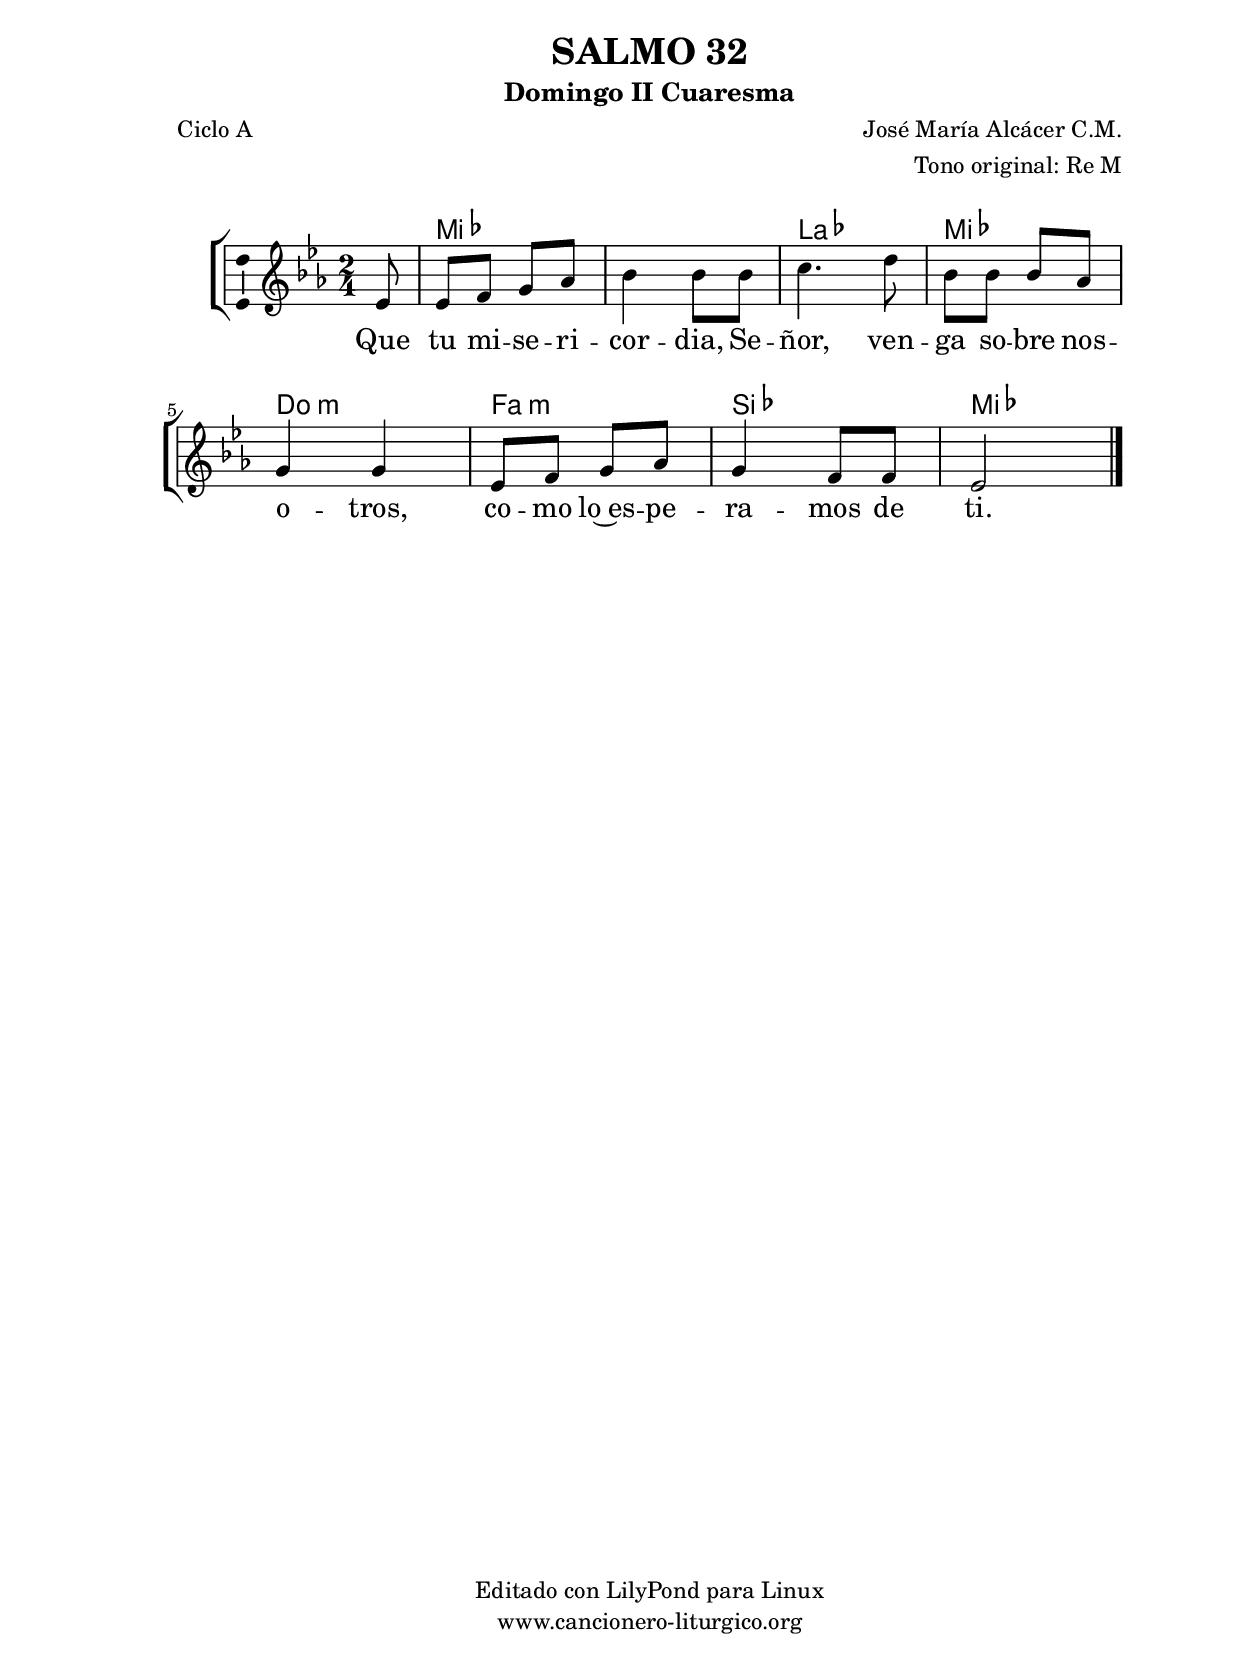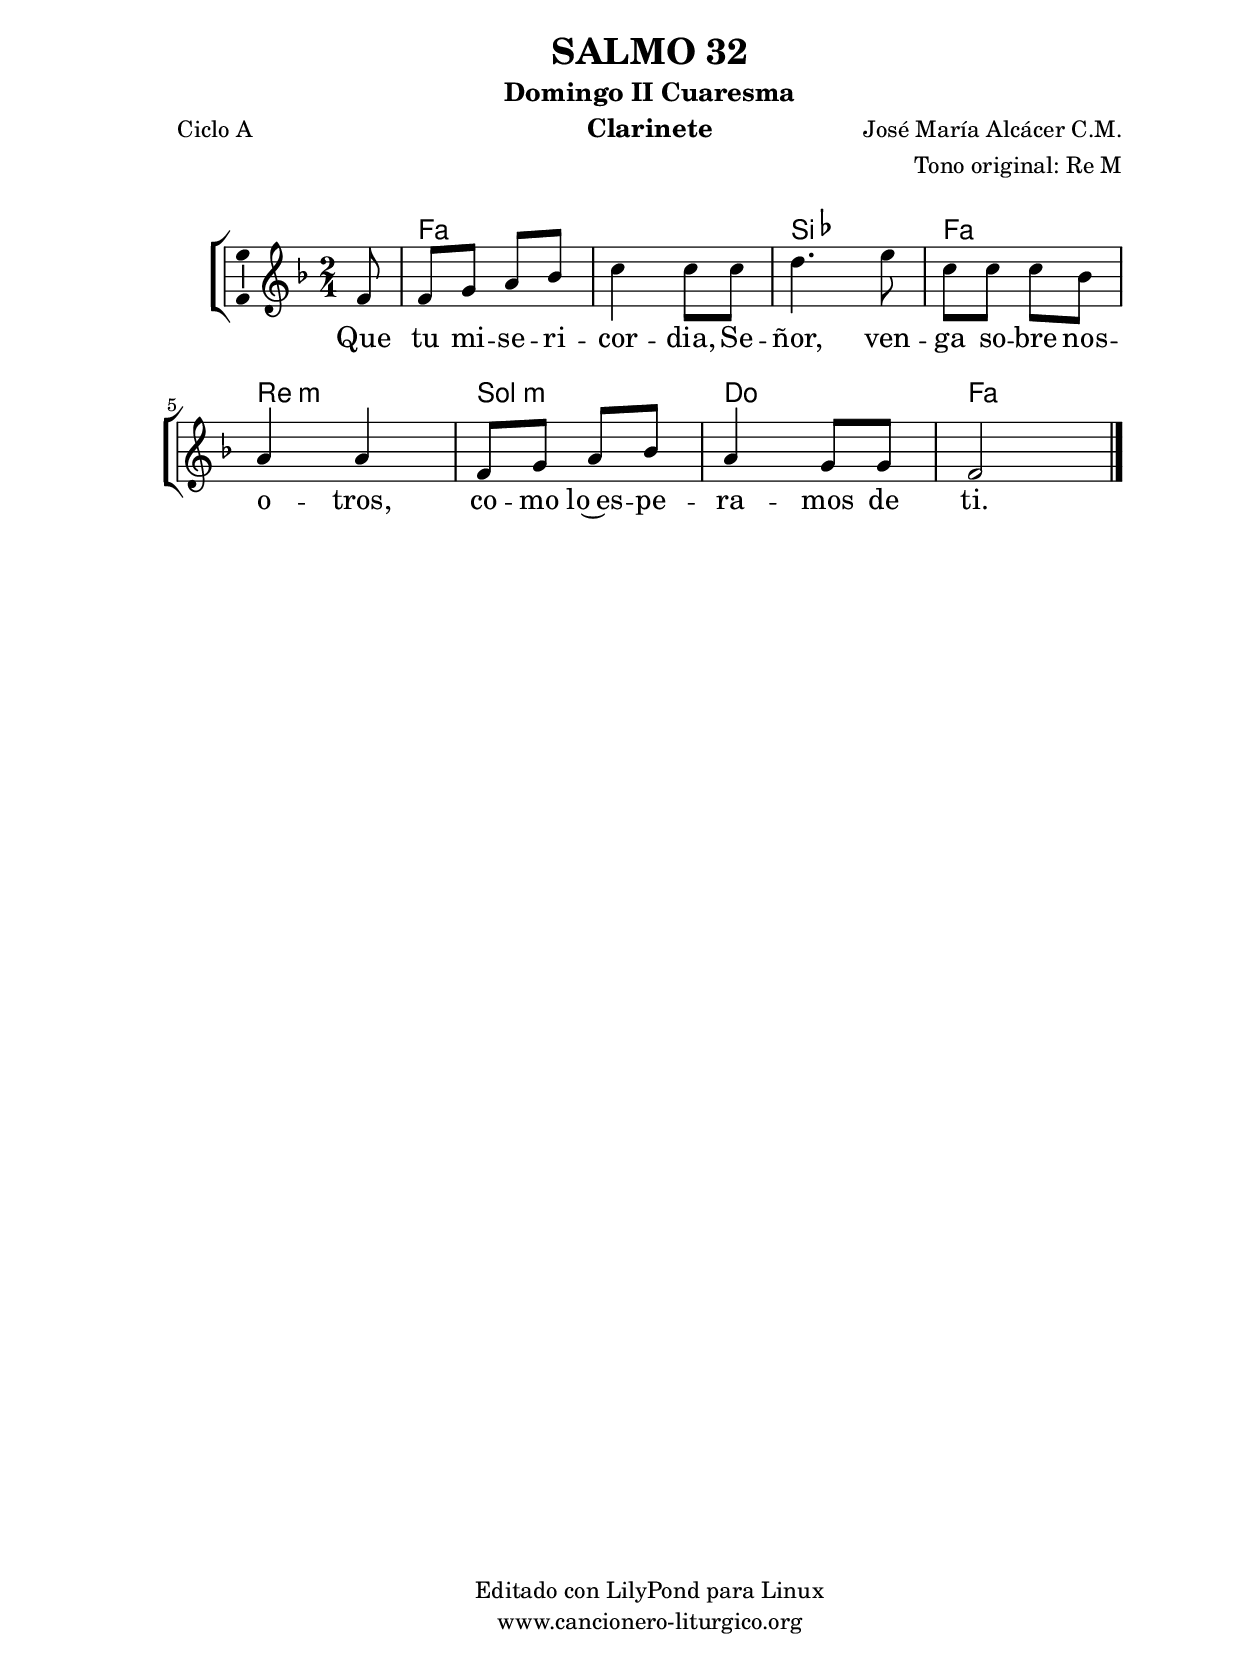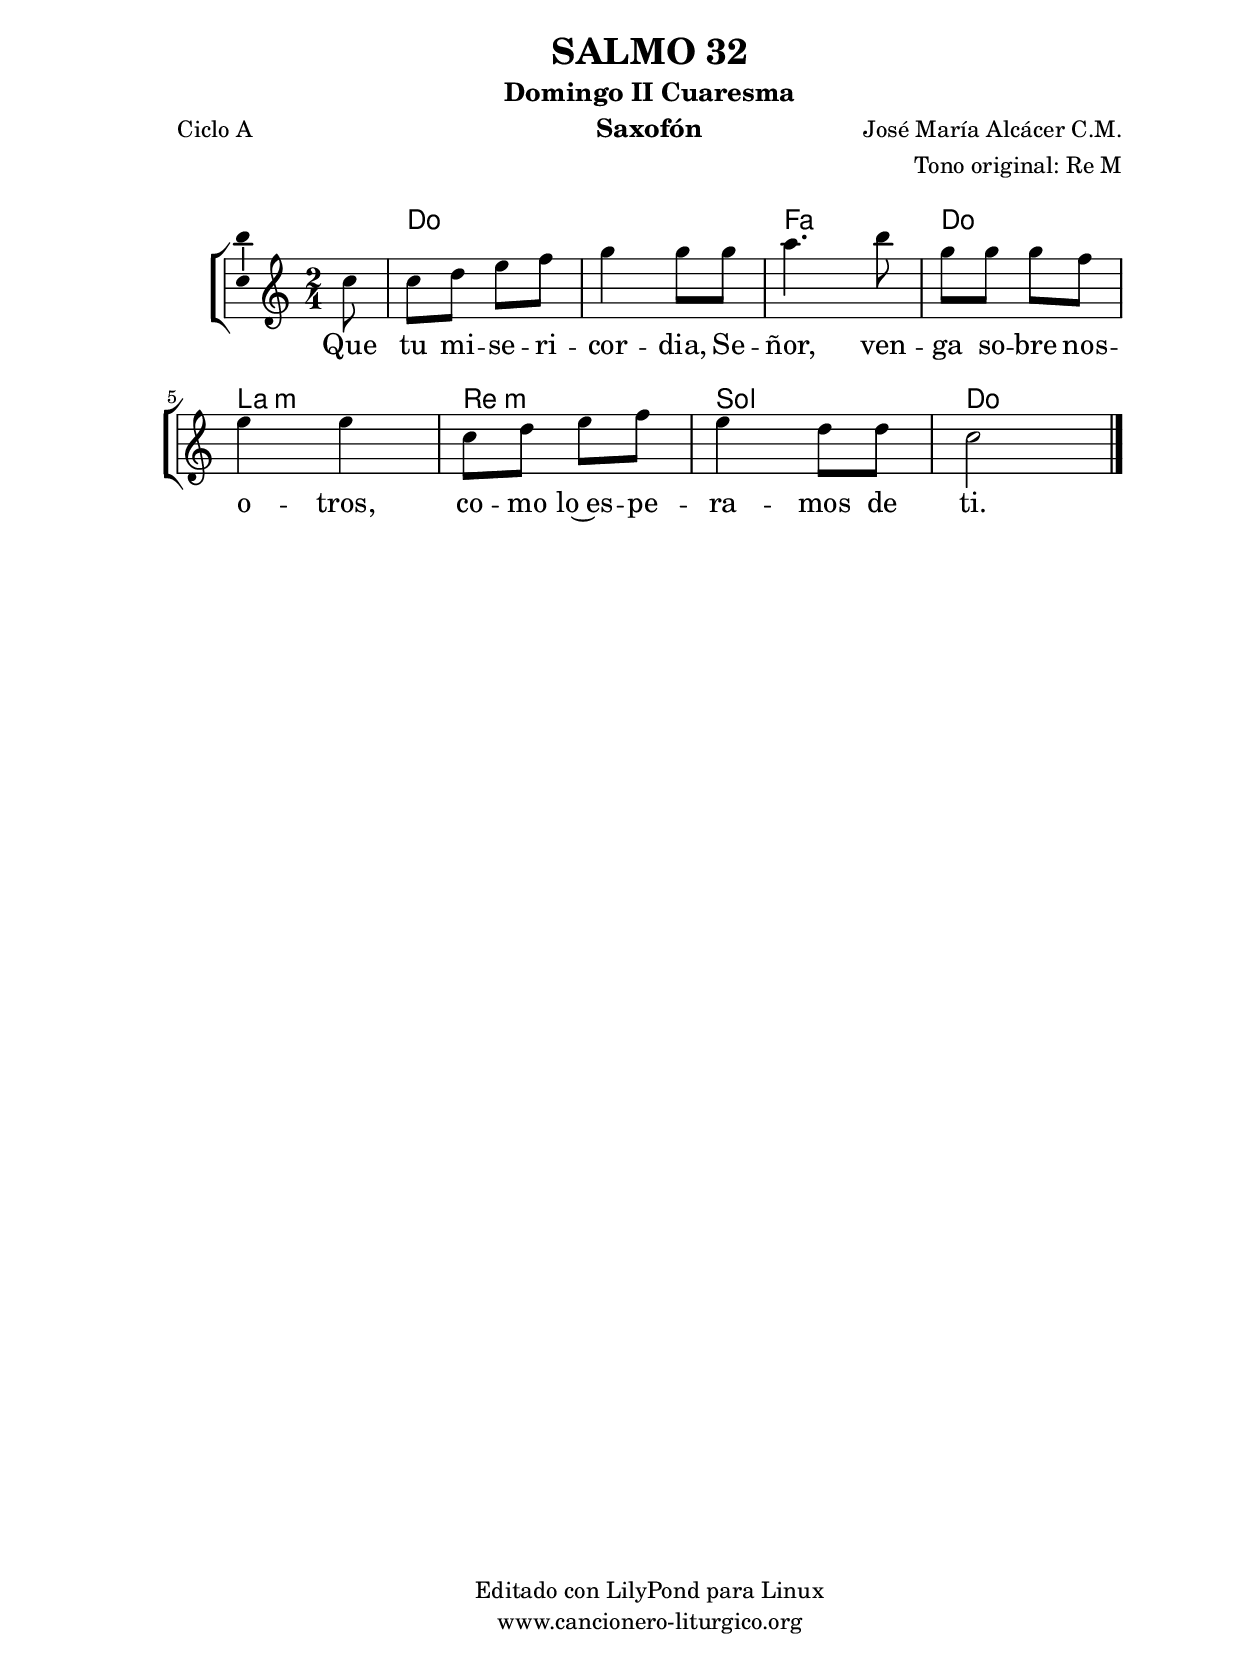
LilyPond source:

%
%para convertir .midi en .wav:
%timidity filename.midi -Ow -o finename.wav
%
%
%Para convertir de .wav a .mp3:
%lame -h -m j filename.wav
%
%
%para escuchar el midi:
%timidity nombrefichero.midi
%


%versión de lilypond para la que se ha escrito esta partitura:
\version "2.16.0"

	%Tamaño papel
	#(set-default-paper-size "a4")
	%Tamaño partitura
	#(set-global-staff-size 20)
	%No responde al pulsar sobre una nota
	#(ly:set-option 'point-and-click #f)

%parámetros del encabezamiento:
\header {
	title = "SALMO 32"
	subtitle = "Domingo II Cuaresma"
	composer = "José María Alcácer C.M."
	poet = "Ciclo A"
	meter = ""
	arranger = "Tono original: Re M"
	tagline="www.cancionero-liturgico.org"
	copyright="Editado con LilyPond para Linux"
	}

%parámetros asociados al papel:
\paper  {
	oddHeaderMarkup = \markup {\fill-line { \on-the-fly #not-first-page \fromproperty #'header:title \on-the-fly #not-first-page \fromproperty #'header:composer }}
	evenHeaderMarkup = \markup {\fill-line { \fromproperty #'header:composer \fromproperty #'header:title }}
	#(set-paper-size "a4")
	print-page-number = ##f
	first-page-number = 1
	print-first-page-number = ##f
%	head-separation = 3.0 \cm
	top-margin = 2.0 \cm
	bottom-margin = 0.5\cm
%%%	bottom-margin = -1.0\cm
	left-margin = 3.0 \cm
	line-width = 16.0 \cm 
	indent = 8\mm
	interscoreline = 2.\mm
	between-system-space = 15\mm
%	para que las partituras no llenen la hoja:
	ragged-bottom = ##t
%	idem para la última hoja:
	ragged-last-bottom = ##f
%	para que las partituras llenen el ancho del papel:
	ragged-last = ##f
	after-title-space = 2.5 \cm
%page-count=1
%system-count=1

	%Flexible Vertical Spacing
%	markup-markup-spacing =
%	#'((basic-distance . 15) (minimum-distance . 15) (padding . 3))
	markup-system-spacing =
	#'((basic-distance . 15) (minimum-distance . 15) (padding . 3))
	system-system-spacing =
	#'((basic-distance . 15) (minimum-distance . 15) (padding . 3))
	score-system-spacing =
	#'((basic-distance . 15) (minimum-distance . 15) (padding . 5))
%	top-system-spacing = % header
%	#'((basic-distance . 8) (minimum-distance . 0) (padding . 3))
%	top-markup-spacing =
%	#'((basic-distance . 20) (minimum-distance . 20) (padding . 3))
	last-bottom-spacing = % footer
	#'((basic-distance . 5) (minimum-distance . 5) (padding . 3))
%	score-markup-spacing =
%	#'((basic-distance . 16) (minimum-distance . 13) (padding . 3))

	}


%parámetros que afectan a toda la partitura:
global =  {
	%clave de sol (G):
	\clef G
	%armadura:
	\transpose d ees
	\key d \major
	\tempo 4=76
	\set Score.tempoHideNote = ##t
	}


acordes = {
	\italianChords
	\chordmode {
	\transpose d ees
{

s8
d2 d g d b:m e:m a d

	}
	}
}

melodia = 
	\transpose d ees
{
	\relative c'{
	\time 2/4

\partial8 d8
d8 e fis g
a4 a8 a
b4. cis8
a8 a a g
fis4 fis
d8 e fis g
fis4 e8 e
d2

	\bar "|."
	}
	}


texto = \lyricmode {
Que tu mi -- se -- ri -- cor -- dia, Se -- ñor, ven -- ga so -- bre nos -- o -- tros,
co -- mo lo~es -- pe -- ra -- mos de ti.
	}


acordesStaff = \context ChordNames = acordesStaff <<
	\set chordChanges = ##t
	\acordes
	>>


vozStaff = \context Voice = vozStaff
\with {\consists "Ambitus_engraver"}
<<
%	\set Staff.instrumentName = ""
%	\set Staff.shortInstrumentName = ""
%	\set Staff.midiInstrument = #"clarinet"
%	\set Staff.midiInstrument = #"cello"
%	\set Staff.midiInstrument = #"flute"
	\set Staff.midiInstrument = #"electric guitar (jazz)"
%	\set Staff.midiInstrument = #"english horn"
%	\set Staff.midiInstrument = #"violin"
%	\set Staff.midiInstrument = #"glockenspiel"
	\set Staff.midiMinimumVolume = #0.7
	\set Staff.midiMaximumVolume = #0.9
	\global
	\melodia
	>>


textoStaff = \context Lyrics = textoStaff <<
	\lyricsto vozStaff \texto
	>>

\book {
	\score {
		\context ChoirStaff {
			\override StaffGroup.SystemStartBracket #'collapse-height = #1
			\override Score.SystemStartBar #'collapse-height = #1
			<<
			\acordesStaff
			\vozStaff
			\textoStaff
			>>
			}
		\layout {
	    		\context {
				\Lyrics
				\override LyricText #'font-size = #2
				}
	   		 \context {
				\Score
				%fontSize = #3
				\override StaffSymbol #'staff-space = #(magstep +3)
				%\override Beam #'thickness = #0.55
				%\override SpacingSpanner #'spacing-increment = #1.0
				%\override Slur #'height-limit = #1.5
				}
			}
		}
	\score {
		\unfoldRepeats
		\context ChoirStaff {
			<<
			\acordesStaff
			\vozStaff
			>>
			}
		\midi {
	  		\context {
	  			\Score
				tempoWholesPerMinute = #(ly:make-moment 70 4)
				}
			}
		}
	}

%Partitura para clarinete
#(define output-suffix "C")
\book {
	\header{
		instrument = "Clarinete"
		}
	\score {
		\context ChoirStaff {
			\override StaffGroup.SystemStartBracket #'collapse-height = #1
			\override Score.SystemStartBar #'collapse-height = #1
\transpose c d
			<<
			\acordesStaff
			\vozStaff
			\textoStaff
			>>
			}
		\layout {
	    		\context {
				\Lyrics
				\override LyricText #'font-size = #2
				}
	   		 \context {
				\Score
				%fontSize = #3
				\override StaffSymbol #'staff-space = #(magstep +3)
				%\override Beam #'thickness = #0.55
				%\override SpacingSpanner #'spacing-increment = #1.0
				%\override Slur #'height-limit = #1.5
				}
			}
		}
	}

%Partitura para saxofón
#(define output-suffix "S")
\book {
	\header{
		instrument = "Saxofón"
		}
	\score {
		\context ChoirStaff {
			\override StaffGroup.SystemStartBracket #'collapse-height = #1
			\override Score.SystemStartBar #'collapse-height = #1
\transpose c a
			<<
			\acordesStaff
			\vozStaff
			\textoStaff
			>>
			}
		\layout {
	    		\context {
				\Lyrics
				\override LyricText #'font-size = #2
				}
	   		 \context {
				\Score
				%fontSize = #3
				\override StaffSymbol #'staff-space = #(magstep +3)
				%\override Beam #'thickness = #0.55
				%\override SpacingSpanner #'spacing-increment = #1.0
				%\override Slur #'height-limit = #1.5
				}
			}
		}
	}

